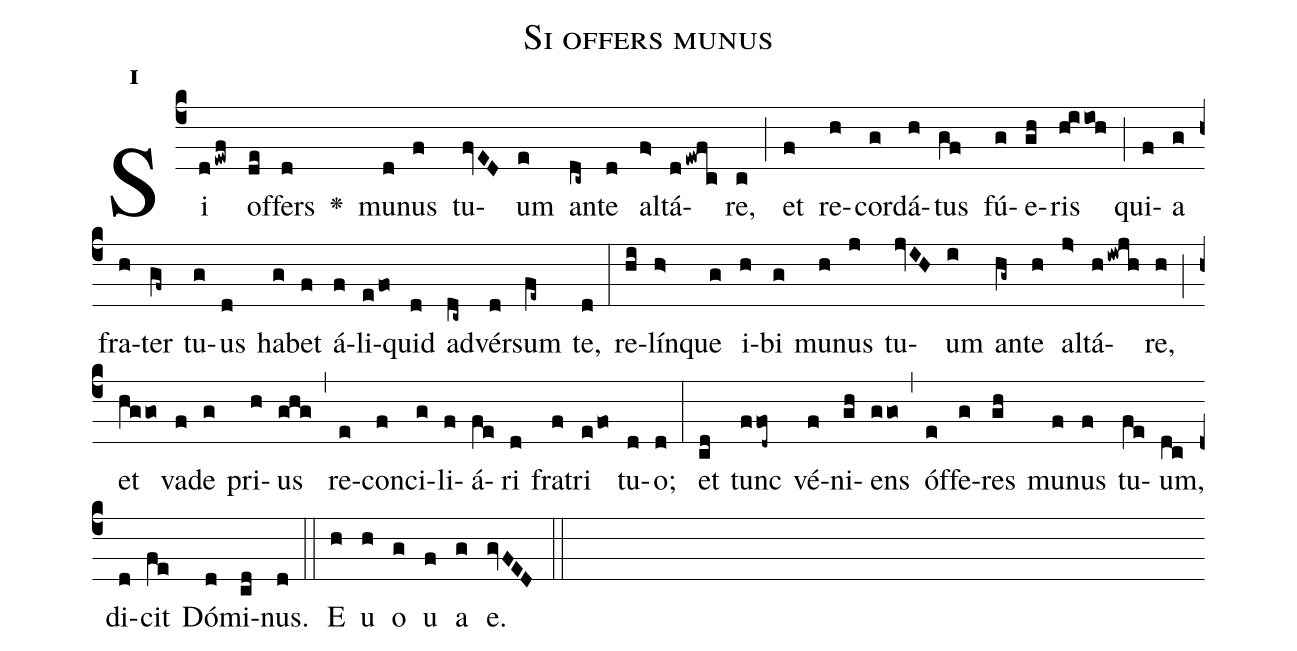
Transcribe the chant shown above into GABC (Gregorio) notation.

name:Si offers munus;
office-part:Antiphona;
mode:1;
%%
initial-style: 1;
name: Si offers munus
book: Antiphonae & Responsoria/Tomus II, p. 25;
occasion: Hebdomada I Quadragesimae Feria VI;
office-part: Vesperae Ant E;
user-notes: ;
commentary: ;
annotation: 1d2;
centering-scheme: english;
fontsize: 12;
font: OFLSortsMillGoudy;
height: 11;
width: 4.5;
%%
(c4)Si(dewf) of(de)fers(d) <v>\greheightstar</v>() mu(d)nus(f) tu(fvED)um(e) an(dc~)te(d) al(f>)tá(dewfc)re,(c) (;) et(f) re(h)cor(g)dá(h)tus(gf) fú(g)e(gh)ris(h/[-0.3]iioh) (;) qui(f)a(g) fra(h)ter(gf~) tu(g)us(d) ha(g)bet(f) á(f)li(efo)quid(d) ad(dc~)vér(d)sum(fe~) te,(d) (:) re(hi)lín(h>)que(g) i(h)bi(g) mu(h)nus(j) tu(jvIH)um(i) an(hg~)te(h) al(j>)tá(hiwjh)re,(h) (;) et(hggo) va(f)de(g) pri(h)us(ghg) (,) re(e)con(f)ci(g)li(f)á(fe)ri(d) fra(f)tri(efo) tu(d)o;(d) (:) et(cd) tunc(ffod~) vé(f)ni(gh)ens(ggo) (,) óf(e)fe(g)res(gh) mu(f)nus(f) tu(fe)um,(dc) di(d)cit(fe) Dó(d)mi(cd)nus.(d) (::)
E(h) u(h) o(g) u(f) a(g) e.(gvFED) (::)
